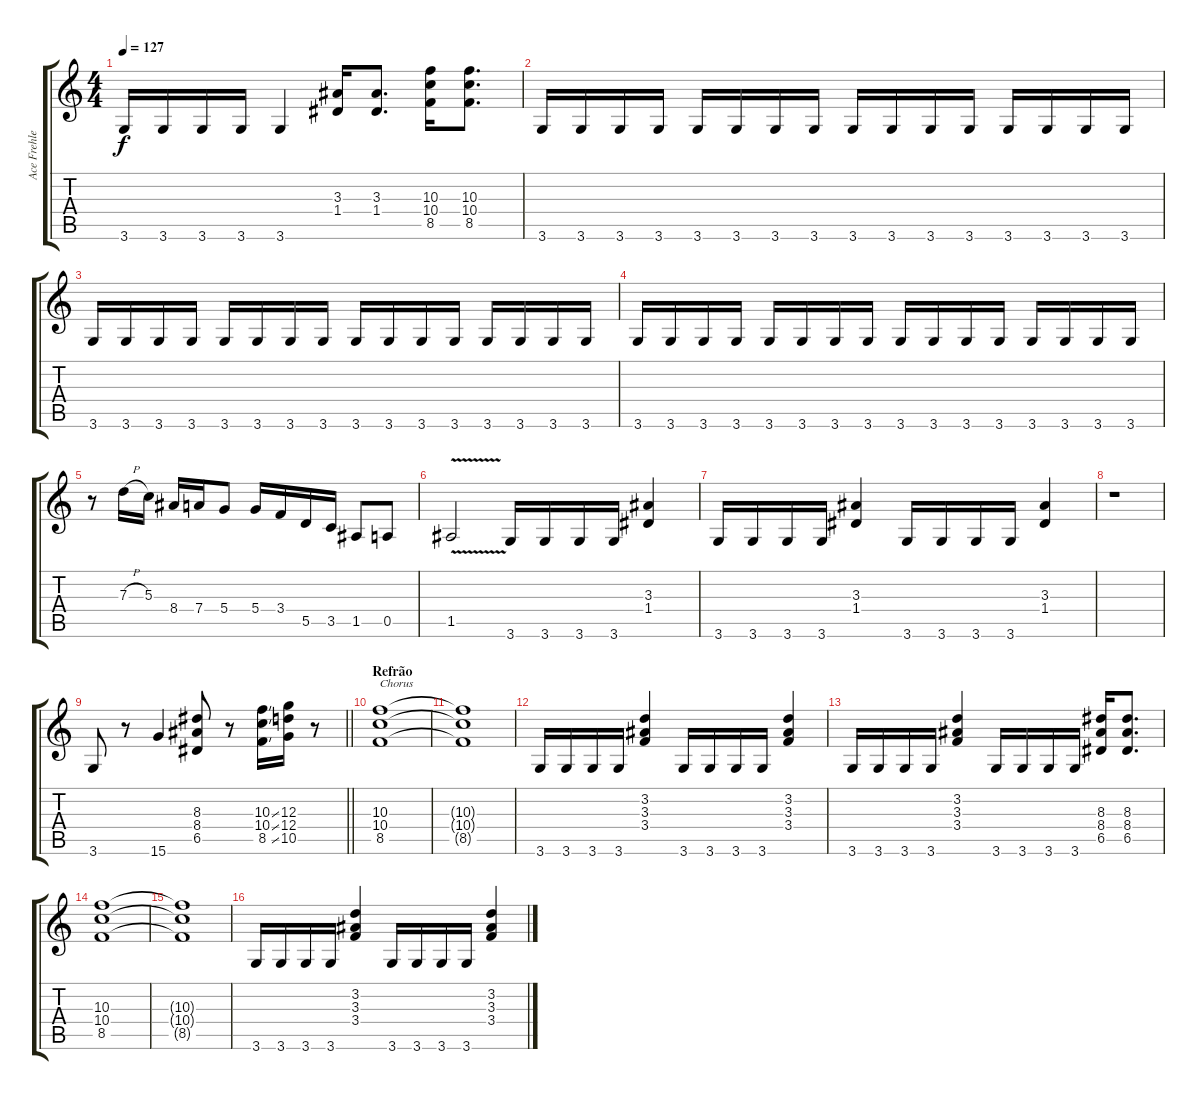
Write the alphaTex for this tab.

\track ("Ace Frehley - Guitarra Solo" "Ace Frehle") {instrument distortionguitar}
\staff {score tabs}
\tuning (E4 B3 G3 D3 A2 E2) {hide}
\ts (4 4)
\tempo 127
\clef g2
\ks c
3.6.16{dy f} 3.6.16 3.6.16 3.6.16 3.6.4 (3.3 1.4).16 (3.3 1.4).8{d} (10.3 10.4 8.5).16 (10.3 10.4 8.5).8{d} |
3.6.16 3.6.16 3.6.16 3.6.16 3.6.16 3.6.16 3.6.16 3.6.16 3.6.16 3.6.16 3.6.16 3.6.16 3.6.16 3.6.16 3.6.16 3.6.16 |
3.6.16 3.6.16 3.6.16 3.6.16 3.6.16 3.6.16 3.6.16 3.6.16 3.6.16 3.6.16 3.6.16 3.6.16 3.6.16 3.6.16 3.6.16 3.6.16 |
3.6.16 3.6.16 3.6.16 3.6.16 3.6.16 3.6.16 3.6.16 3.6.16 3.6.16 3.6.16 3.6.16 3.6.16 3.6.16 3.6.16 3.6.16 3.6.16 |
r.8 7.3{h}.16 5.3.16 8.4.16 7.4.16 5.4.8 5.4.16 3.4.16 5.5.16 3.5.16 1.5.8 0.5.8 |
1.5{v}.2 3.6.16 3.6.16 3.6.16 3.6.16 (3.3 1.4).4 |
3.6.16 3.6.16 3.6.16 3.6.16 (3.3 1.4).4 3.6.16 3.6.16 3.6.16 3.6.16 (3.3 1.4).4 |
r.1 |
\barLineRight lightlight
3.6.8 r.8 15.6.4 (8.3 8.4 6.5).8 r.8 (10.3{ss} 10.4{ss} 8.5{ss}).16 (12.3 12.4 10.5).16 r.8 |
\section ("" "Refrão")
(10.3 10.4 8.5).1{txt "Chorus"} |
(10.3{t} 10.4{t} 8.5{t}).1 |
3.6.16 3.6.16 3.6.16 3.6.16 (3.2 3.3 3.4).4 3.6.16 3.6.16 3.6.16 3.6.16 (3.2 3.3 3.4).4 |
3.6.16 3.6.16 3.6.16 3.6.16 (3.2 3.3 3.4).4 3.6.16 3.6.16 3.6.16 3.6.16 (8.3 8.4 6.5).16 (8.3 8.4 6.5).8{d} |
(10.3 10.4 8.5).1 |
(10.3{t} 10.4{t} 8.5{t}).1 |
3.6.16 3.6.16 3.6.16 3.6.16 (3.2 3.3 3.4).4 3.6.16 3.6.16 3.6.16 3.6.16 (3.2 3.3 3.4).4
